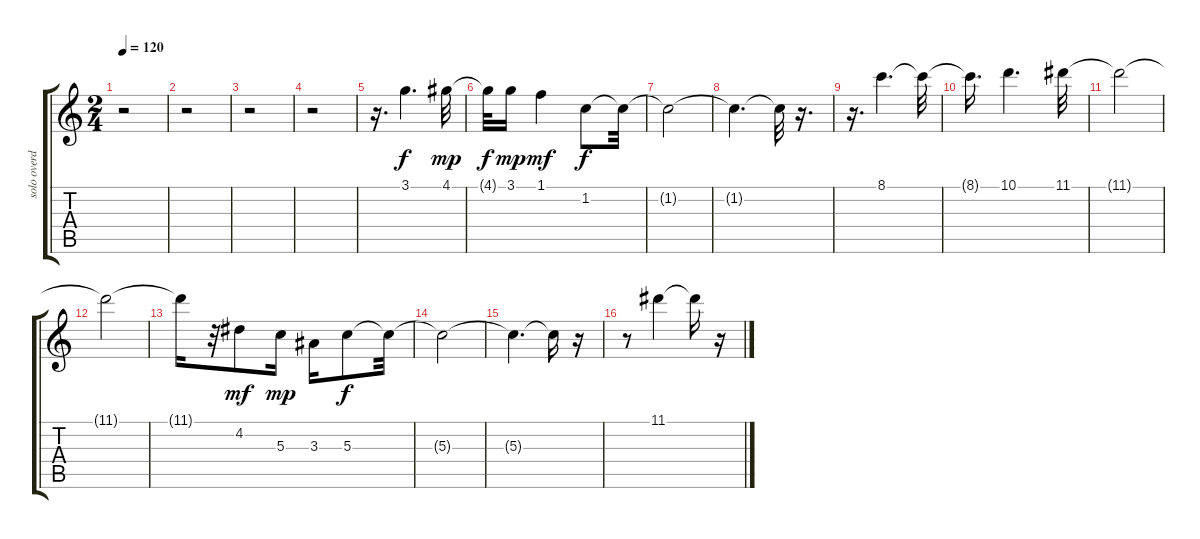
\track ("solo overdub" "solo overd") {instrument distortionguitar}
\staff {score tabs}
\tuning (E4 B3 G3 D3 A2 E2) {hide}
\ts (2 4)
\tempo 120
\clef g2
\ks c
r.2{dy f} |
r.2 |
r.2 |
r.2 |
r.16{d} 3.1.4{d} 4.1.32{dy mp} |
4.1{t}.32{dy f} 3.1.16{dy mp} 1.1.4{dy mf} 1.2.8{dy f} 1.2{t}.32 |
1.2{t}.2 |
1.2{t}.4{d} 1.2{t}.32 r.16{d} |
r.16{d} 8.1.4{d} 8.1{t}.32 |
8.1{t}.16{d} 10.1.4{d} 11.1.32 |
11.1{t}.2 |
11.1{t}.2 |
11.1{t}.16 r.32 4.2.8{dy mf} 5.3.16{dy mp} 3.3.16 5.3.8{dy f} 5.3{t}.32 |
5.3{t}.2 |
5.3{t}.4{d} 5.3{t}.16 r.16 |
r.8 11.1.4 11.1{t}.16 r.16
